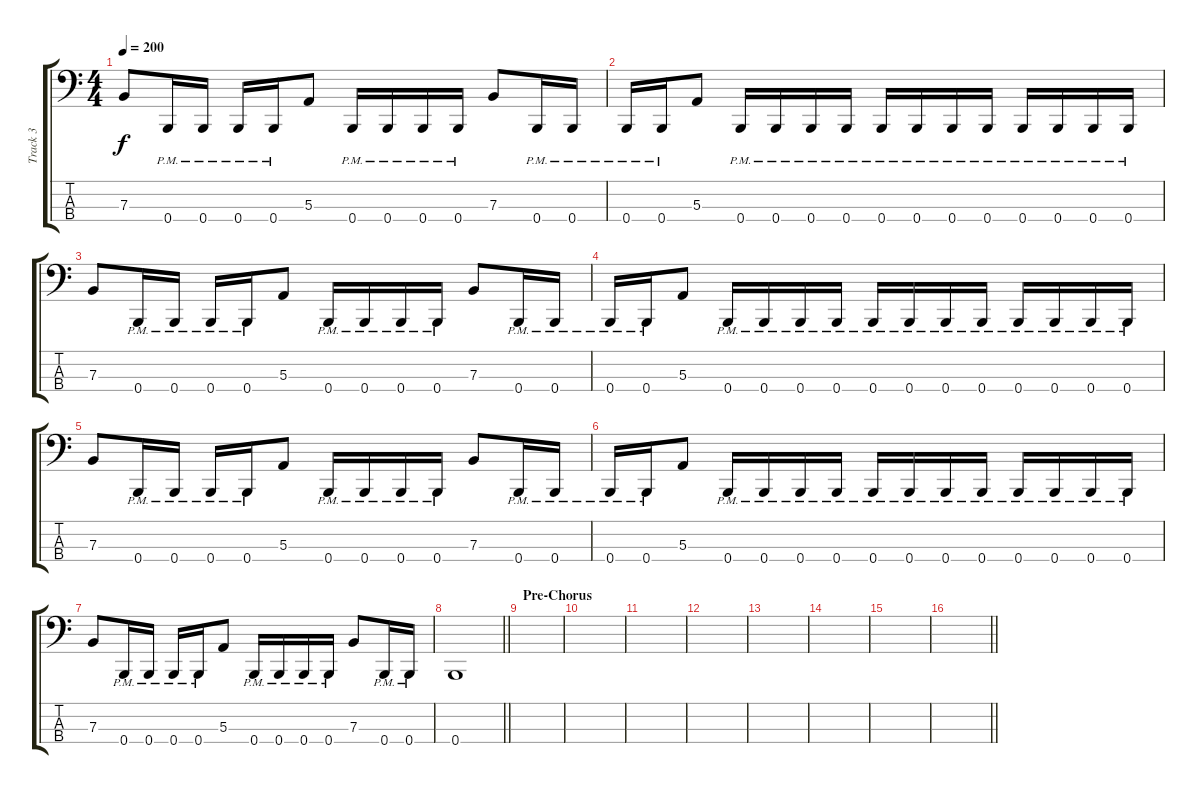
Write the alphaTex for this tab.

\track ("Track 3" "Track 3") {instrument electricbasspick}
\staff {score tabs}
\tuning (D2 A1 E1 B0) {hide}
\ts (4 4)
\tempo 200
\clef f4
\ks c
7.3.8{dy f} 0.4{pm}.16 0.4{pm}.16 0.4{pm}.16 0.4{pm}.16 5.3.8 0.4{pm}.16 0.4{pm}.16 0.4{pm}.16 0.4{pm}.16 7.3.8 0.4{pm}.16 0.4{pm}.16 |
0.4{pm}.16 0.4{pm}.16 5.3.8 0.4{pm}.16 0.4{pm}.16 0.4{pm}.16 0.4{pm}.16 0.4{pm}.16 0.4{pm}.16 0.4{pm}.16 0.4{pm}.16 0.4{pm}.16 0.4{pm}.16 0.4{pm}.16 0.4{pm}.16 |
7.3.8 0.4{pm}.16 0.4{pm}.16 0.4{pm}.16 0.4{pm}.16 5.3.8 0.4{pm}.16 0.4{pm}.16 0.4{pm}.16 0.4{pm}.16 7.3.8 0.4{pm}.16 0.4{pm}.16 |
0.4{pm}.16 0.4{pm}.16 5.3.8 0.4{pm}.16 0.4{pm}.16 0.4{pm}.16 0.4{pm}.16 0.4{pm}.16 0.4{pm}.16 0.4{pm}.16 0.4{pm}.16 0.4{pm}.16 0.4{pm}.16 0.4{pm}.16 0.4{pm}.16 |
7.3.8 0.4{pm}.16 0.4{pm}.16 0.4{pm}.16 0.4{pm}.16 5.3.8 0.4{pm}.16 0.4{pm}.16 0.4{pm}.16 0.4{pm}.16 7.3.8 0.4{pm}.16 0.4{pm}.16 |
0.4{pm}.16 0.4{pm}.16 5.3.8 0.4{pm}.16 0.4{pm}.16 0.4{pm}.16 0.4{pm}.16 0.4{pm}.16 0.4{pm}.16 0.4{pm}.16 0.4{pm}.16 0.4{pm}.16 0.4{pm}.16 0.4{pm}.16 0.4{pm}.16 |
7.3.8 0.4{pm}.16 0.4{pm}.16 0.4{pm}.16 0.4{pm}.16 5.3.8 0.4{pm}.16 0.4{pm}.16 0.4{pm}.16 0.4{pm}.16 7.3.8 0.4{pm}.16 0.4{pm}.16 |
\barLineRight lightlight
0.4.1 |
\section ("" "Pre-Chorus")
|
|
|
|
|
|
|
\barLineRight lightlight
